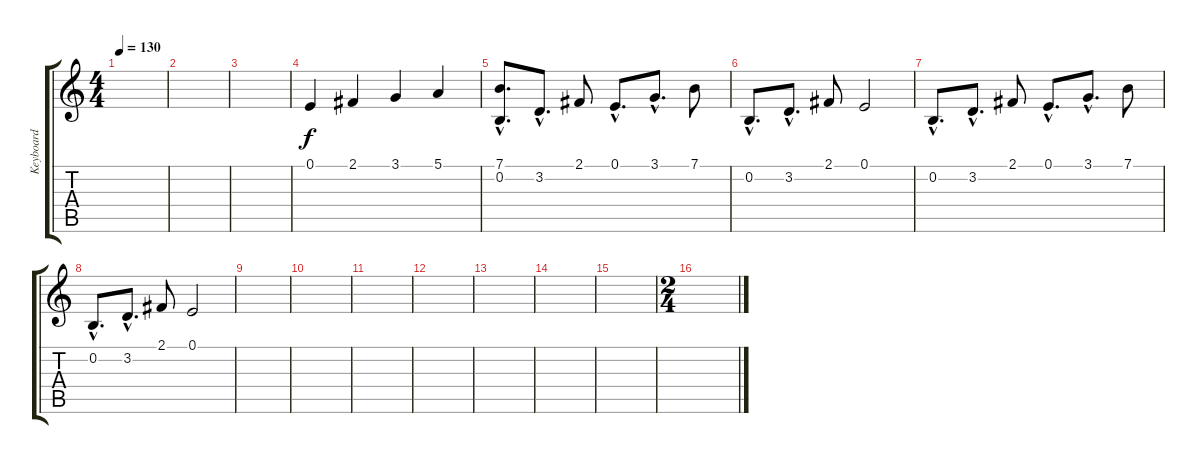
\track ("Keyboard" "Keyboard") {instrument harpsichord}
\staff {score tabs}
\tuning (E4 B3 G3 D3 A2 E2) {hide}
\ts (4 4)
\tempo 130
\clef g2
\ks c
|
|
|
0.1.4 2.1.4 3.1.4 5.1.4 |
(7.1{hac} 0.2{hac}).8{d} 3.2{hac}.8{d} 2.1.8 0.1{hac}.8{d} 3.1{hac}.8{d} 7.1.8 |
0.2{hac}.8{d} 3.2{hac}.8{d} 2.1.8 0.1.2 |
0.2{hac}.8{d} 3.2{hac}.8{d} 2.1.8 0.1{hac}.8{d} 3.1{hac}.8{d} 7.1.8 |
0.2{hac}.8{d} 3.2{hac}.8{d} 2.1.8 0.1.2 |
|
|
|
|
|
|
|
\ts (2 4)
